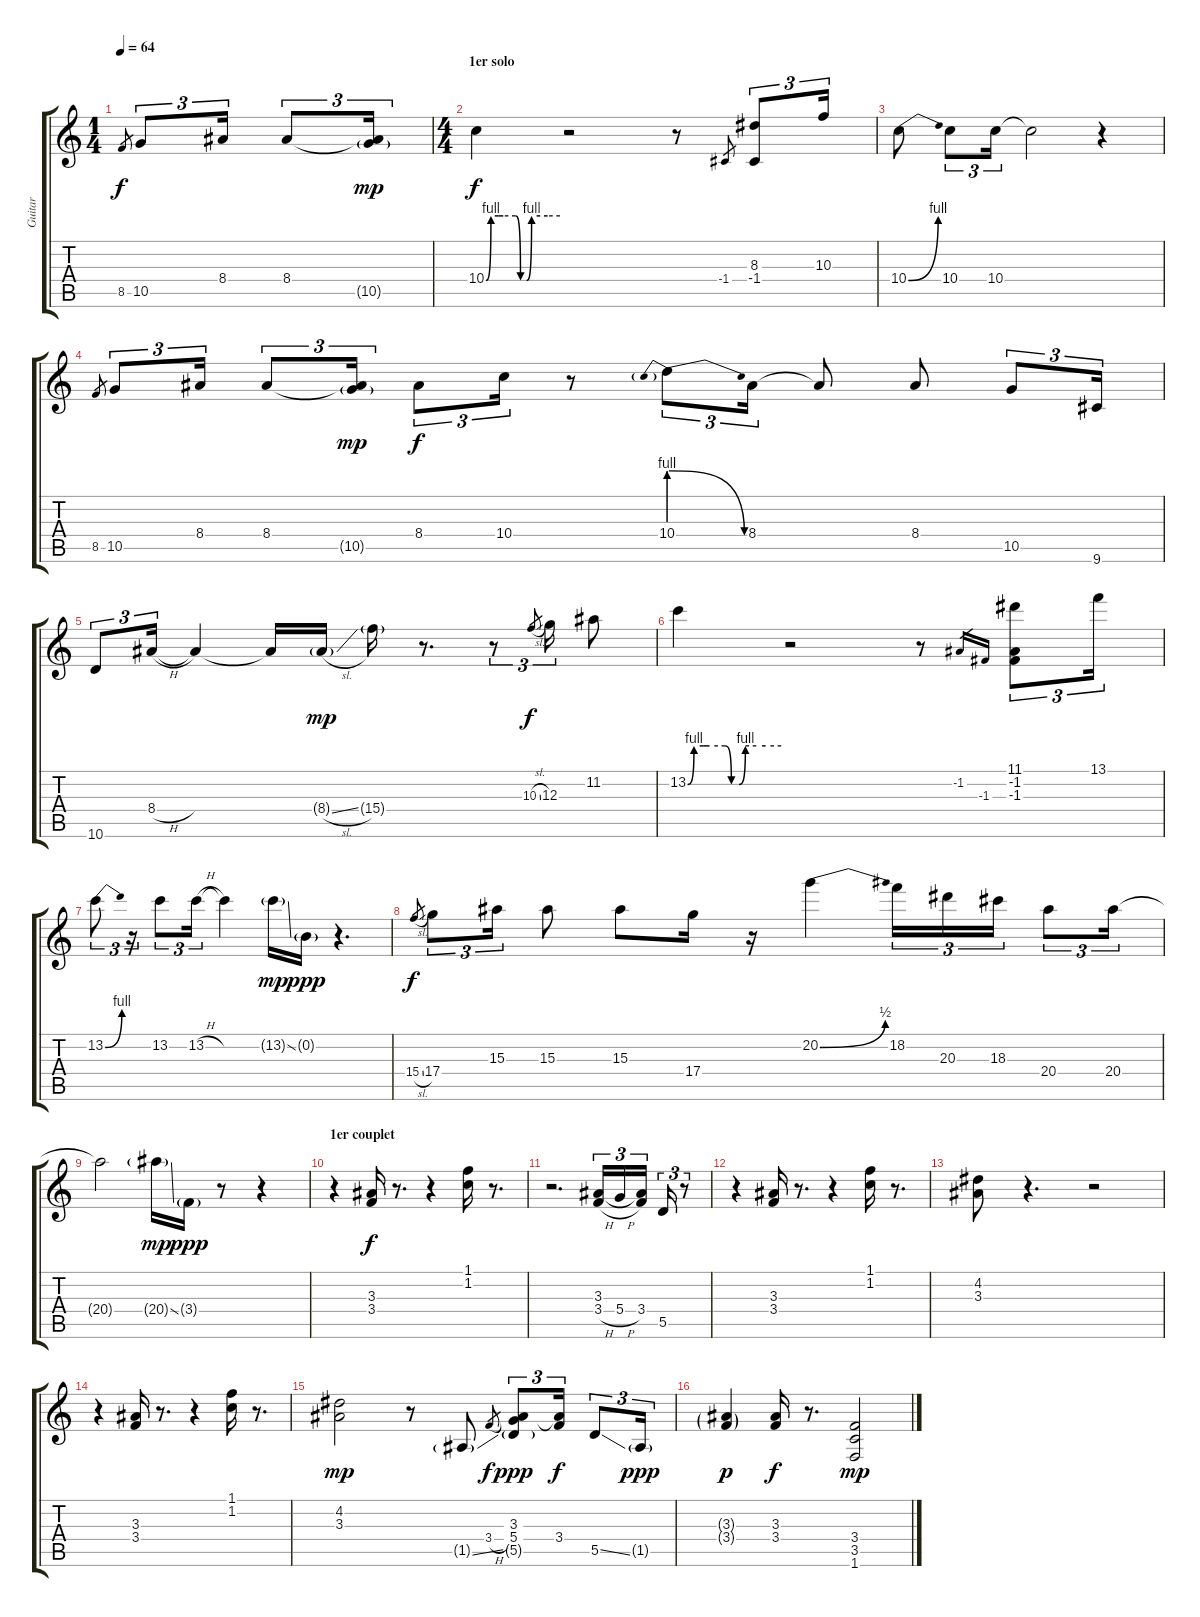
\track ("Guitar" "Guitar") {instrument overdrivenguitar}
\staff {score tabs}
\tuning (E4 B3 G3 D3 A2 E2) {hide}
\ts (1 4)
\tempo 64
\clef g2
\ks c
8.5.8{gr dy f instrument overdrivenguitar} 10.5.8{tu (3 2)} 8.4.16{tu (3 2)} 8.4.8{tu (3 2)} (8.4{t} 10.5{g}).16{tu (3 2) dy mp} |
\ts (4 4)
\section ("" "1er solo")
10.4{be (custom 0 0 4 4 10 4 14 4 24 4 28 0 33 0 37 4 44 4 50 4 60 4)}.4{dy f} r.2 r.8 -1.4.8{gr} (8.3 -1.4).8{tu (3 2)} 10.3.16{tu (3 2)} |
10.4{be (bend 0 0 60 4)}.8 10.4.8{tu (3 2)} 10.4.16{tu (3 2)} 10.4{t}.2 r.4 |
8.5.8{gr} 10.5.8{tu (3 2)} 8.4.16{tu (3 2)} 8.4.8{tu (3 2)} (8.4{t} 10.5{g}).16{tu (3 2) dy mp} 8.4.8{tu (3 2) dy f} 10.4.16{tu (3 2)} r.8 10.4{be (prebendrelease 0 4 60 0)}.8{tu (3 2)} 8.4.16{tu (3 2)} 8.4{t}.8 8.4.8 10.5.8{tu (3 2)} 9.6.16{tu (3 2)} |
10.6.8{tu (3 2)} 8.4{h}.16{tu (3 2)} 8.4{t}.4 8.4{t}.16 8.4{sl g}.16{dy mp} 15.4{g}.16 r.8{d} r.8{tu (3 2)} 10.3{sl}.8{gr dy f} 12.3.16{tu (3 2)} 11.2.8 |
13.2{be (custom 0 0 4 4 10 4 14 4 24 4 28 0 33 0 37 4 44 4 50 4 60 4)}.4 r.2 r.8 -1.2.16{gr} -1.3.16{gr} (11.1 -1.2 -1.3).8{tu (3 2)} 13.1.16{tu (3 2)} |
13.2{be (bend 0 0 60 4)}.8{tu (3 2)} r.16{tu (3 2)} 13.2.8{tu (3 2)} 13.2{h}.16{tu (3 2)} 13.2{t}.4 13.2{ss g}.16{dy mp} 0.2{g}.16{dy ppp} r.4{d} |
15.4{sl}.8{gr dy f} 17.4.8{tu (3 2)} 15.3.16{tu (3 2)} 15.3.8 15.3.8 17.4.16 r.16 20.2{be (bend 0 0 60 2)}.4 18.2.16{tu (3 2)} 20.3.16{tu (3 2)} 18.3.16{tu (3 2)} 20.4.8{tu (3 2)} 20.4.16{tu (3 2)} |
20.4{t}.2 20.4{ss g}.16{dy mp} 3.4{g}.16{dy ppp} r.8 r.4 |
\section ("" "1er couplet")
r.4 (3.3 3.4).16{dy f} r.8{d} r.4 (1.1 1.2).16 r.8{d} |
r.2{d} (3.3 3.4{h}).16{tu (3 2)} 5.4{h}.16{tu (3 2)} (3.3{t} 3.4).16{tu (3 2)} 5.5.16{tu (3 2)} r.8{tu (3 2)} |
r.4 (3.3 3.4).16 r.8{d} r.4 (1.1 1.2).16 r.8{d} |
(4.2 3.3).8 r.4{d} r.2 |
r.4 (3.3 3.4).16 r.8{d} r.4 (1.1 1.2).16 r.8{d} |
(4.2 3.3).2{dy mp} r.8 1.5{ss g}.8 3.4{h}.8{gr dy f} (3.3 5.4 5.5{g}).8{tu (3 2) dy ppp} (3.3{t} 3.4).16{tu (3 2) dy f} 5.5{ss}.8{tu (3 2)} 1.5{g}.16{tu (3 2) dy ppp} |
(3.3{g} 3.4{g}).4{dy p} (3.3 3.4).16{dy f} r.8{d} (3.4 3.5 1.6).2{dy mp}
